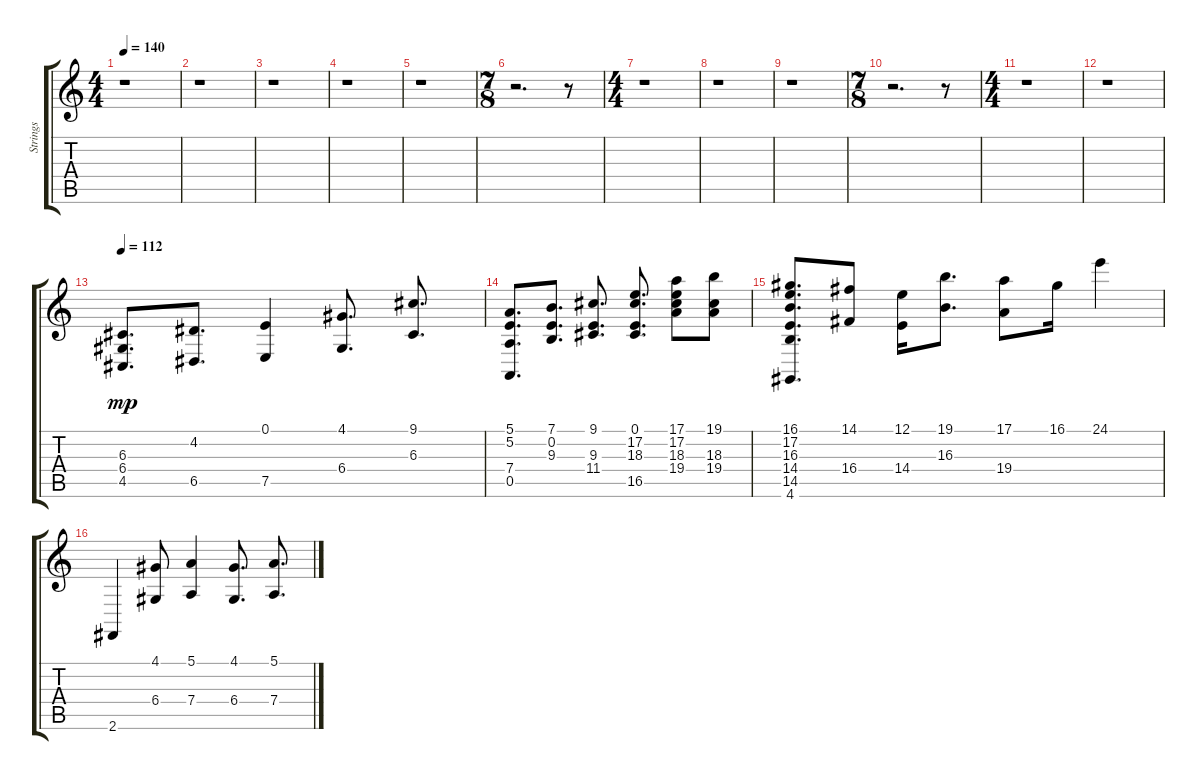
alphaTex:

\track ("Strings" "Strings") {instrument stringensemble1}
\staff {score tabs}
\tuning (E4 B3 G3 D3 A2 E2) {hide}
\ts (4 4)
\tempo 140
\clef g2
\ks c
r.1{dy f} |
r.1 |
r.1 |
r.1 |
r.1 |
\ts (7 8)
r.2{d} r.8 |
\ts (4 4)
r.1 |
r.1 |
r.1 |
\ts (7 8)
r.2{d} r.8 |
\ts (4 4)
r.1 |
r.1 |
\tempo 112
(6.3 6.4 4.5).8{d dy mp} (4.2 6.5).8{d} (0.1 7.5).4 (4.1 6.4).8{d} (9.1 6.3).8{d} |
(5.1 5.2 7.4 0.5).8{d} (7.1 0.2 9.3).8{d} (9.1 9.3 11.4).8{d} (0.1 17.2 18.3 16.5).8{d} (17.1 17.2 18.3 19.4).8 (19.1 18.3 19.4).8 |
(16.1 17.2 16.3 14.4 14.5 4.6).8{d} (14.1 16.4).8 (12.1 14.4).16 (19.1 16.3).8{d} (17.1 19.4).8 16.1.16 24.1.4 |
2.6.4 (4.1 6.4).8 (5.1 7.4).4 (4.1 6.4).8{d} (5.1 7.4).8{d}
